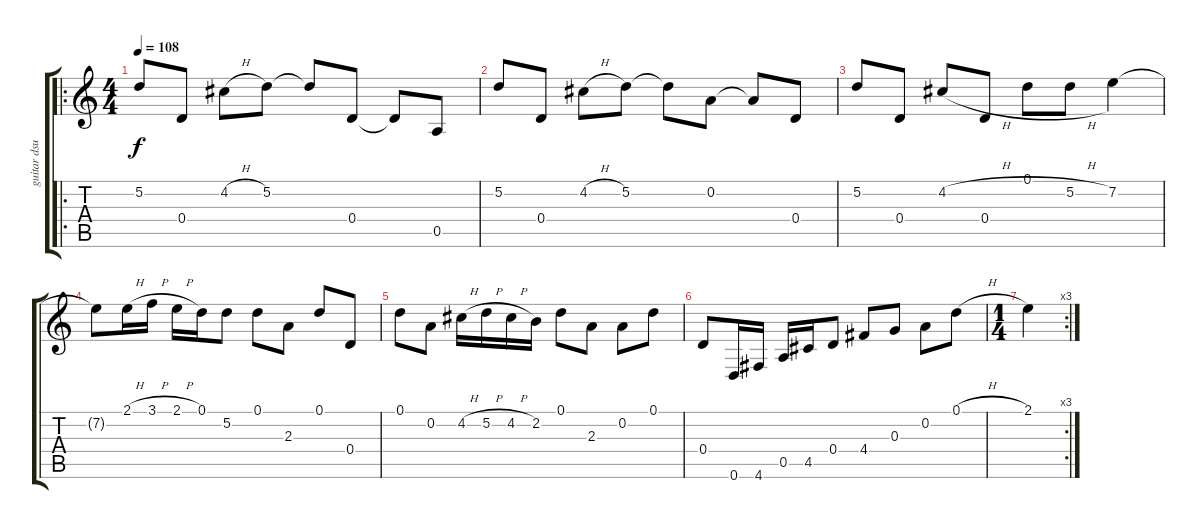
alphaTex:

\track ("guitar dsus4" "guitar dsu") {instrument electricguitarclean}
\staff {score tabs}
\tuning (D4 A3 G3 D3 A2 D2) {hide}
\ro
\ts (4 4)
\tempo 108
\clef g2
\ks c
5.2.8{dy f instrument electricguitarclean} 0.4.8 4.2{h}.8 5.2.8 5.2{t}.8 0.4.8 0.4{t}.8 0.5.8 |
5.2.8 0.4.8 4.2{h}.8 5.2.8 5.2{t}.8 0.2.8 0.2{t}.8 0.4.8 |
5.2.8 0.4.8 4.2{h}.8 0.4.8 0.1.8 5.2{h}.8 7.2.4 |
7.2{t}.8 2.1{h}.16 3.1{h}.16 2.1{h}.16 0.1.16 5.2.8 0.1.8 2.3.8 0.1.8 0.4.8 |
0.1.8 0.2.8 4.2{h}.16 5.2{h}.16 4.2{h}.16 2.2.16 0.1.8 2.3.8 0.2.8 0.1.8 |
0.4.8 0.6.16 4.6.16 0.5.16 4.5.16 0.4.8 4.4.8 0.3.8 0.2.8 0.1{h}.8 |
\rc 3
\ts (1 4)
2.1.4
